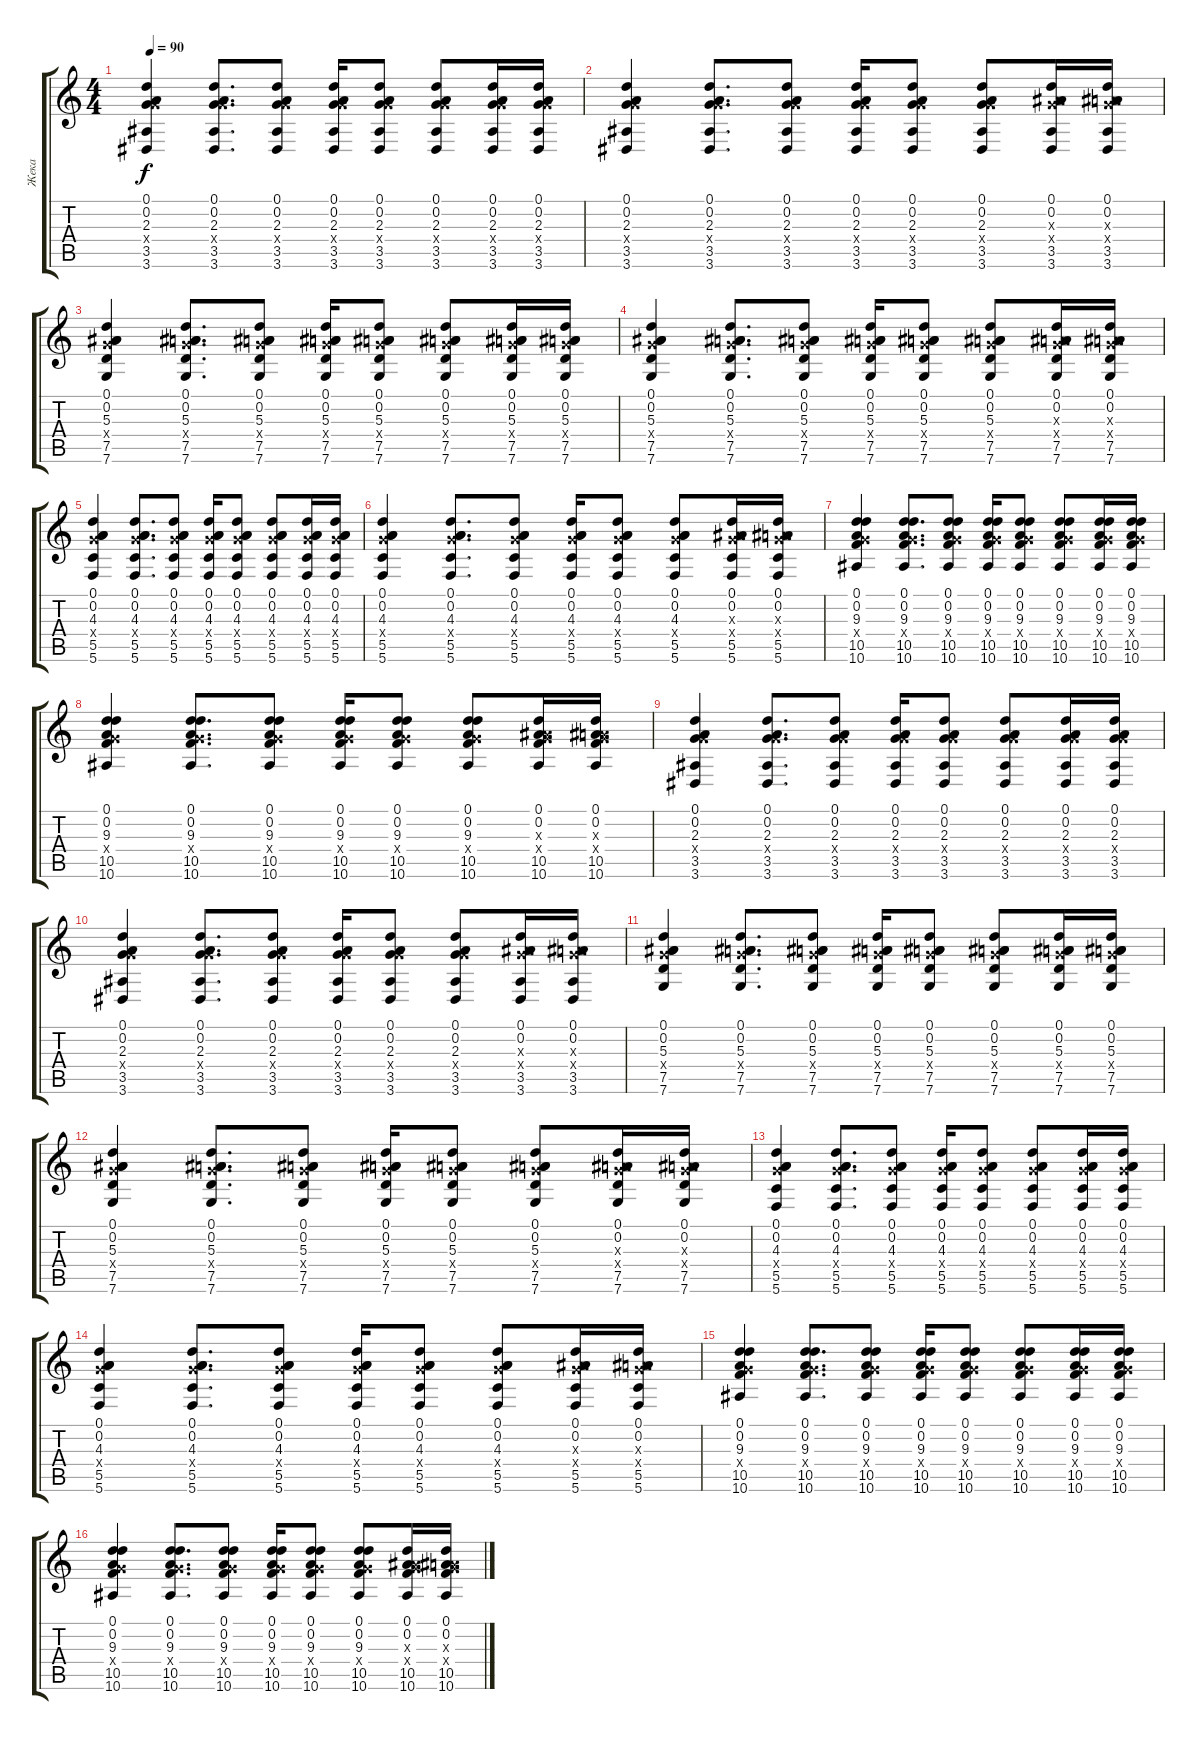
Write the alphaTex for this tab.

\track ("Жека" "Жека") {instrument electricguitarclean}
\staff {score tabs}
\tuning (D4 A3 F3 C3 G2 C2) {hide}
\ts (4 4)
\tempo 90
\clef g2
\ks c
(0.1 0.2 2.3 7.4{x} 3.5 3.6).4{dy f} (0.1 0.2 2.3 7.4{x} 3.5 3.6).8{d} (0.1 0.2 2.3 7.4{x} 3.5 3.6).8 (0.1 0.2 2.3 7.4{x} 3.5 3.6).16 (0.1 0.2 2.3 7.4{x} 3.5 3.6).8 (0.1 0.2 2.3 7.4{x} 3.5 3.6).8 (0.1 0.2 2.3 7.4{x} 3.5 3.6).16 (0.1 0.2 2.3 7.4{x} 3.5 3.6).16 |
(0.1 0.2 2.3 7.4{x} 3.5 3.6).4 (0.1 0.2 2.3 7.4{x} 3.5 3.6).8{d} (0.1 0.2 2.3 7.4{x} 3.5 3.6).8 (0.1 0.2 2.3 7.4{x} 3.5 3.6).16 (0.1 0.2 2.3 7.4{x} 3.5 3.6).8 (0.1 0.2 2.3 7.4{x} 3.5 3.6).8 (0.1 0.2 5.3{x} 7.4{x} 3.5 3.6).16 (0.1 0.2 5.3{x} 7.4{x} 3.5 3.6).16 |
(0.1 0.2 5.3 7.4{x} 7.5 7.6).4 (0.1 0.2 5.3 7.4{x} 7.5 7.6).8{d} (0.1 0.2 5.3 7.4{x} 7.5 7.6).8 (0.1 0.2 5.3 7.4{x} 7.5 7.6).16 (0.1 0.2 5.3 7.4{x} 7.5 7.6).8 (0.1 0.2 5.3 7.4{x} 7.5 7.6).8 (0.1 0.2 5.3 7.4{x} 7.5 7.6).16 (0.1 0.2 5.3 7.4{x} 7.5 7.6).16 |
(0.1 0.2 5.3 7.4{x} 7.5 7.6).4 (0.1 0.2 5.3 7.4{x} 7.5 7.6).8{d} (0.1 0.2 5.3 7.4{x} 7.5 7.6).8 (0.1 0.2 5.3 7.4{x} 7.5 7.6).16 (0.1 0.2 5.3 7.4{x} 7.5 7.6).8 (0.1 0.2 5.3 7.4{x} 7.5 7.6).8 (0.1 0.2 5.3{x} 7.4{x} 7.5 7.6).16 (0.1 0.2 5.3{x} 7.4{x} 7.5 7.6).16 |
(0.1 0.2 4.3 7.4{x} 5.5 5.6).4 (0.1 0.2 4.3 7.4{x} 5.5 5.6).8{d} (0.1 0.2 4.3 7.4{x} 5.5 5.6).8 (0.1 0.2 4.3 7.4{x} 5.5 5.6).16 (0.1 0.2 4.3 7.4{x} 5.5 5.6).8 (0.1 0.2 4.3 7.4{x} 5.5 5.6).8 (0.1 0.2 4.3 7.4{x} 5.5 5.6).16 (0.1 0.2 4.3 7.4{x} 5.5 5.6).16 |
(0.1 0.2 4.3 7.4{x} 5.5 5.6).4 (0.1 0.2 4.3 7.4{x} 5.5 5.6).8{d} (0.1 0.2 4.3 7.4{x} 5.5 5.6).8 (0.1 0.2 4.3 7.4{x} 5.5 5.6).16 (0.1 0.2 4.3 7.4{x} 5.5 5.6).8 (0.1 0.2 4.3 7.4{x} 5.5 5.6).8 (0.1 0.2 5.3{x} 7.4{x} 5.5 5.6).16 (0.1 0.2 5.3{x} 7.4{x} 5.5 5.6).16 |
(0.1 0.2 9.3 7.4{x} 10.5 10.6).4 (0.1 0.2 9.3 7.4{x} 10.5 10.6).8{d} (0.1 0.2 9.3 7.4{x} 10.5 10.6).8 (0.1 0.2 9.3 7.4{x} 10.5 10.6).16 (0.1 0.2 9.3 7.4{x} 10.5 10.6).8 (0.1 0.2 9.3 7.4{x} 10.5 10.6).8 (0.1 0.2 9.3 7.4{x} 10.5 10.6).16 (0.1 0.2 9.3 7.4{x} 10.5 10.6).16 |
(0.1 0.2 9.3 7.4{x} 10.5 10.6).4 (0.1 0.2 9.3 7.4{x} 10.5 10.6).8{d} (0.1 0.2 9.3 7.4{x} 10.5 10.6).8 (0.1 0.2 9.3 7.4{x} 10.5 10.6).16 (0.1 0.2 9.3 7.4{x} 10.5 10.6).8 (0.1 0.2 9.3 7.4{x} 10.5 10.6).8 (0.1 0.2 5.3{x} 7.4{x} 10.5 10.6).16 (0.1 0.2 5.3{x} 7.4{x} 10.5 10.6).16 |
(0.1 0.2 2.3 7.4{x} 3.5 3.6).4 (0.1 0.2 2.3 7.4{x} 3.5 3.6).8{d} (0.1 0.2 2.3 7.4{x} 3.5 3.6).8 (0.1 0.2 2.3 7.4{x} 3.5 3.6).16 (0.1 0.2 2.3 7.4{x} 3.5 3.6).8 (0.1 0.2 2.3 7.4{x} 3.5 3.6).8 (0.1 0.2 2.3 7.4{x} 3.5 3.6).16 (0.1 0.2 2.3 7.4{x} 3.5 3.6).16 |
(0.1 0.2 2.3 7.4{x} 3.5 3.6).4 (0.1 0.2 2.3 7.4{x} 3.5 3.6).8{d} (0.1 0.2 2.3 7.4{x} 3.5 3.6).8 (0.1 0.2 2.3 7.4{x} 3.5 3.6).16 (0.1 0.2 2.3 7.4{x} 3.5 3.6).8 (0.1 0.2 2.3 7.4{x} 3.5 3.6).8 (0.1 0.2 5.3{x} 7.4{x} 3.5 3.6).16 (0.1 0.2 5.3{x} 7.4{x} 3.5 3.6).16 |
(0.1 0.2 5.3 7.4{x} 7.5 7.6).4 (0.1 0.2 5.3 7.4{x} 7.5 7.6).8{d} (0.1 0.2 5.3 7.4{x} 7.5 7.6).8 (0.1 0.2 5.3 7.4{x} 7.5 7.6).16 (0.1 0.2 5.3 7.4{x} 7.5 7.6).8 (0.1 0.2 5.3 7.4{x} 7.5 7.6).8 (0.1 0.2 5.3 7.4{x} 7.5 7.6).16 (0.1 0.2 5.3 7.4{x} 7.5 7.6).16 |
(0.1 0.2 5.3 7.4{x} 7.5 7.6).4 (0.1 0.2 5.3 7.4{x} 7.5 7.6).8{d} (0.1 0.2 5.3 7.4{x} 7.5 7.6).8 (0.1 0.2 5.3 7.4{x} 7.5 7.6).16 (0.1 0.2 5.3 7.4{x} 7.5 7.6).8 (0.1 0.2 5.3 7.4{x} 7.5 7.6).8 (0.1 0.2 5.3{x} 7.4{x} 7.5 7.6).16 (0.1 0.2 5.3{x} 7.4{x} 7.5 7.6).16 |
(0.1 0.2 4.3 7.4{x} 5.5 5.6).4 (0.1 0.2 4.3 7.4{x} 5.5 5.6).8{d} (0.1 0.2 4.3 7.4{x} 5.5 5.6).8 (0.1 0.2 4.3 7.4{x} 5.5 5.6).16 (0.1 0.2 4.3 7.4{x} 5.5 5.6).8 (0.1 0.2 4.3 7.4{x} 5.5 5.6).8 (0.1 0.2 4.3 7.4{x} 5.5 5.6).16 (0.1 0.2 4.3 7.4{x} 5.5 5.6).16 |
(0.1 0.2 4.3 7.4{x} 5.5 5.6).4 (0.1 0.2 4.3 7.4{x} 5.5 5.6).8{d} (0.1 0.2 4.3 7.4{x} 5.5 5.6).8 (0.1 0.2 4.3 7.4{x} 5.5 5.6).16 (0.1 0.2 4.3 7.4{x} 5.5 5.6).8 (0.1 0.2 4.3 7.4{x} 5.5 5.6).8 (0.1 0.2 5.3{x} 7.4{x} 5.5 5.6).16 (0.1 0.2 5.3{x} 7.4{x} 5.5 5.6).16 |
(0.1 0.2 9.3 7.4{x} 10.5 10.6).4 (0.1 0.2 9.3 7.4{x} 10.5 10.6).8{d} (0.1 0.2 9.3 7.4{x} 10.5 10.6).8 (0.1 0.2 9.3 7.4{x} 10.5 10.6).16 (0.1 0.2 9.3 7.4{x} 10.5 10.6).8 (0.1 0.2 9.3 7.4{x} 10.5 10.6).8 (0.1 0.2 9.3 7.4{x} 10.5 10.6).16 (0.1 0.2 9.3 7.4{x} 10.5 10.6).16 |
(0.1 0.2 9.3 7.4{x} 10.5 10.6).4 (0.1 0.2 9.3 7.4{x} 10.5 10.6).8{d} (0.1 0.2 9.3 7.4{x} 10.5 10.6).8 (0.1 0.2 9.3 7.4{x} 10.5 10.6).16 (0.1 0.2 9.3 7.4{x} 10.5 10.6).8 (0.1 0.2 9.3 7.4{x} 10.5 10.6).8 (0.1 0.2 5.3{x} 7.4{x} 10.5 10.6).16 (0.1 0.2 5.3{x} 7.4{x} 10.5 10.6).16
